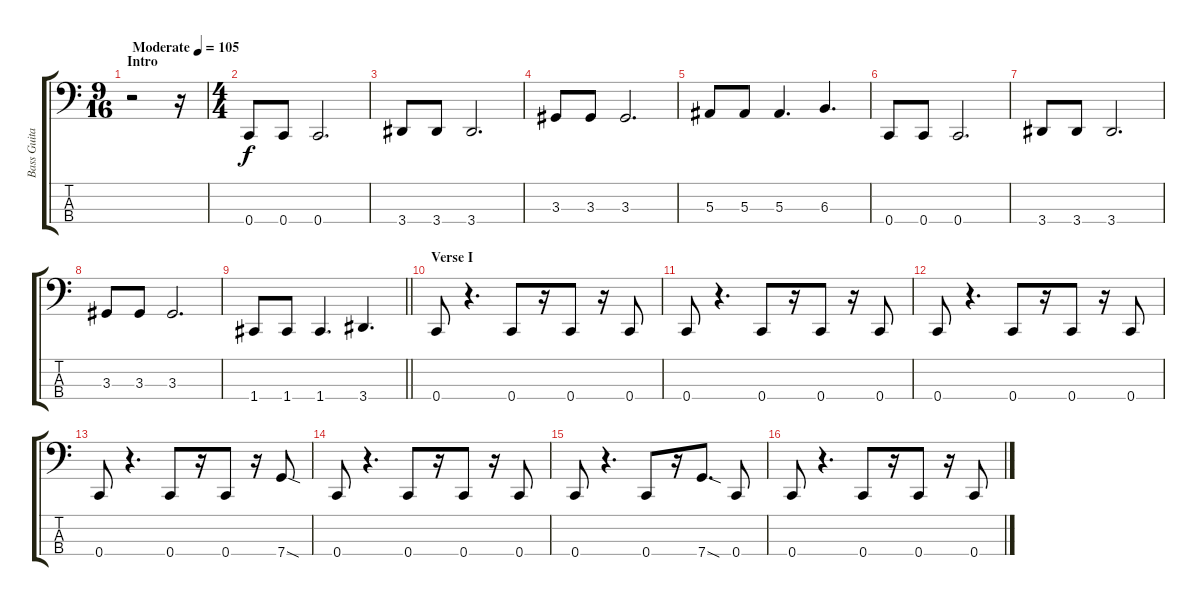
\track ("Bass Guitar" "Bass Guita") {instrument electricbassfinger}
\staff {score tabs}
\tuning (Eb2 Bb1 F1 C1) {hide}
\ts (9 16)
\section ("" "Intro")
\tempo (105 "Moderate")
\clef f4
\ks c
r.2{dy f instrument electricbassfinger} r.16 |
\ts (4 4)
0.4.8 0.4.8 0.4.2{d} |
3.4.8 3.4.8 3.4.2{d} |
3.3.8 3.3.8 3.3.2{d} |
5.3.8 5.3.8 5.3.4{d} 6.3.4{d} |
0.4.8 0.4.8 0.4.2{d} |
3.4.8 3.4.8 3.4.2{d} |
3.3.8 3.3.8 3.3.2{d} |
\barLineRight lightlight
1.4.8 1.4.8 1.4.4{d} 3.4.4{d} |
\section ("" "Verse I")
0.4.8 r.4{d} 0.4.8 r.16 0.4.8 r.16 0.4.8 |
0.4.8 r.4{d} 0.4.8 r.16 0.4.8 r.16 0.4.8 |
0.4.8 r.4{d} 0.4.8 r.16 0.4.8 r.16 0.4.8 |
0.4.8 r.4{d} 0.4.8 r.16 0.4.8 r.16 7.4{sod}.8 |
0.4.8 r.4{d} 0.4.8 r.16 0.4.8 r.16 0.4.8 |
0.4.8 r.4{d} 0.4.8 r.16 7.4{sod}.8{d} 0.4.8 |
0.4.8 r.4{d} 0.4.8 r.16 0.4.8 r.16 0.4.8
